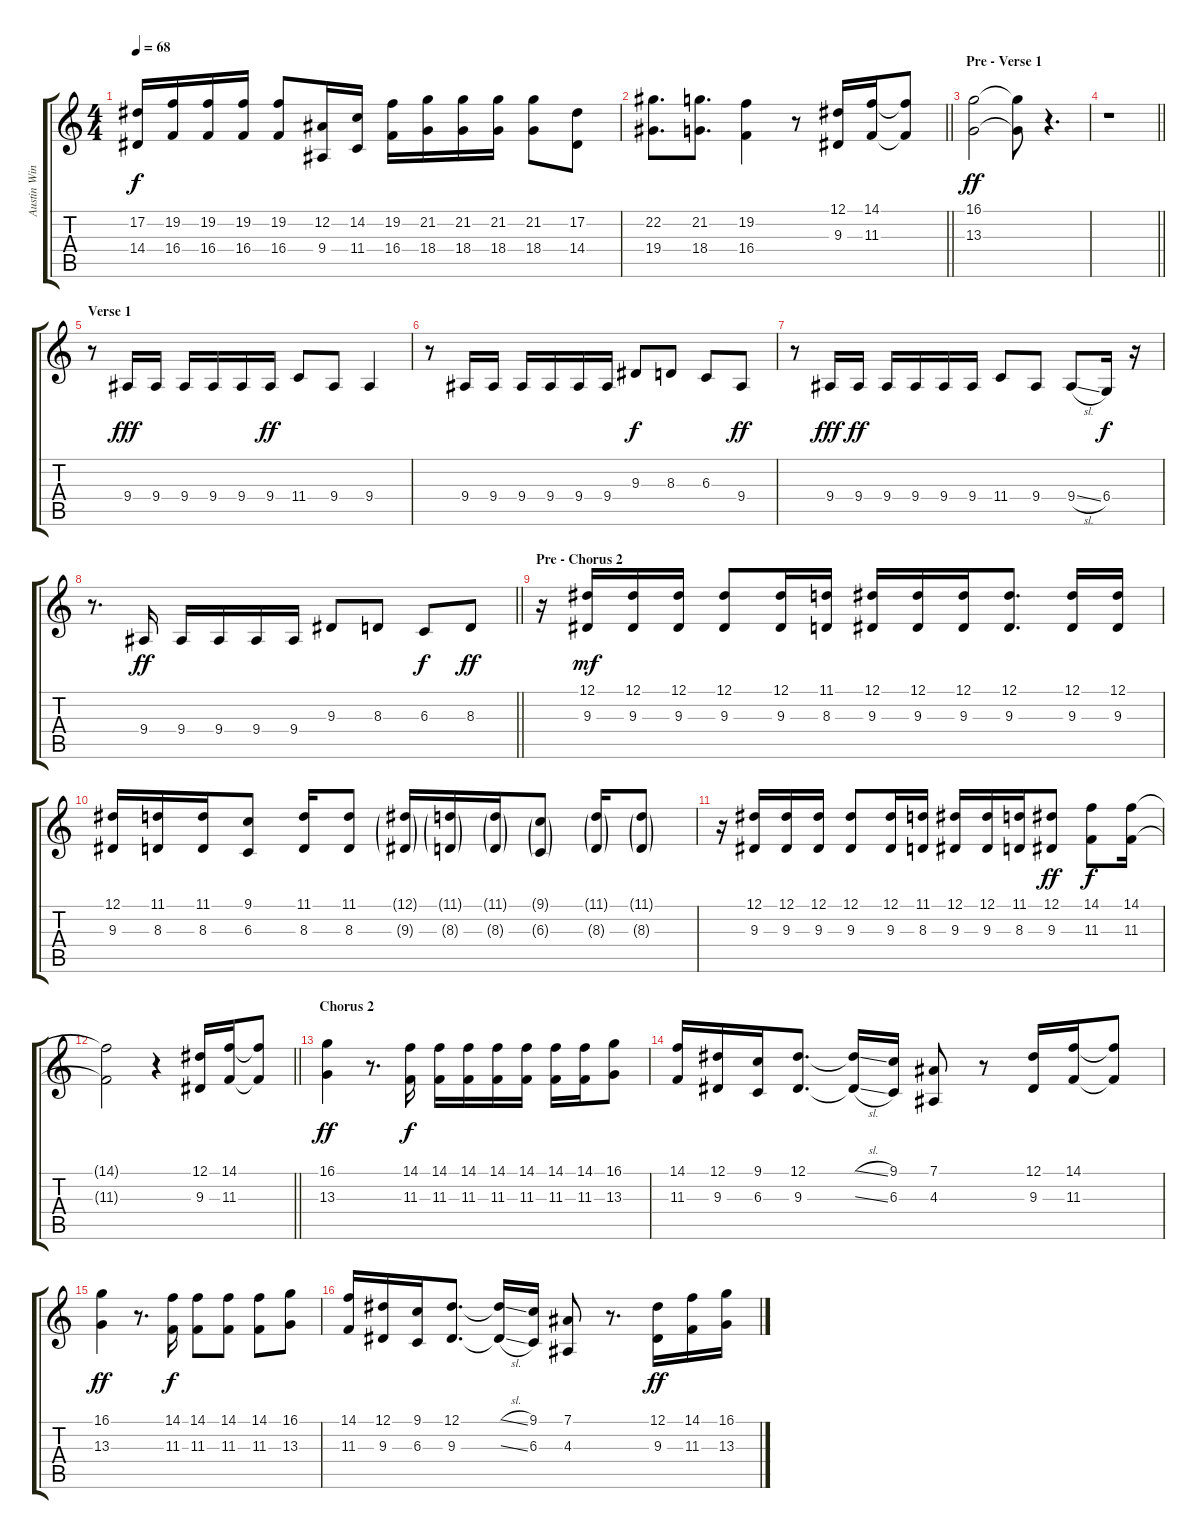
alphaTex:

\track ("Austin Winkler (Vocals)" "Austin Win") {instrument tremolostrings}
\staff {score tabs}
\tuning (Eb4 Bb3 Gb3 Db3 Ab2 Eb2) {hide}
\ts (4 4)
\tempo 68
\clef g2
\ks c
(17.2 14.4).16{dy f} (19.2 16.4).16 (19.2 16.4).16 (19.2 16.4).16 (19.2 16.4).8 (12.2 9.4).16 (14.2 11.4).16 (19.2 16.4).16 (21.2 18.4).16 (21.2 18.4).16 (21.2 18.4).16 (21.2 18.4).8 (17.2 14.4).8 |
\barLineRight lightlight
(22.2 19.4).8{d} (21.2 18.4).8{d} (19.2 16.4).4 r.8 (12.1 9.3).16 (14.1 11.3).16 (14.1{t} 11.3{t}).8 |
\section ("" "Pre - Verse 1")
(16.1 13.3).2{dy ff} (16.1{t} 13.3{t}).8 r.4{d} |
\barLineRight lightlight
r.1 |
\section ("" "Verse 1")
r.8 9.4.16{dy fff} 9.4.16 9.4.16 9.4.16 9.4.16 9.4.16{dy ff} 11.4.8 9.4.8 9.4.4 |
r.8 9.4.16 9.4.16 9.4.16 9.4.16 9.4.16 9.4.16 9.3.8{dy f} 8.3.8 6.3.8 9.4.8{dy ff} |
r.8 9.4.16{dy fff} 9.4.16{dy ff} 9.4.16 9.4.16 9.4.16 9.4.16 11.4.8 9.4.8 9.4{sl}.8 6.4.16{dy f} r.16 |
\barLineRight lightlight
r.8{d} 9.4.16{dy ff} 9.4.16 9.4.16 9.4.16 9.4.16 9.3.8 8.3.8 6.3.8{dy f} 8.3.8{dy ff} |
\section ("" "Pre - Chorus 2")
r.16 (12.1 9.3).16{dy mf} (12.1 9.3).16 (12.1 9.3).16 (12.1 9.3).8 (12.1 9.3).16 (11.1 8.3).16 (12.1 9.3).16 (12.1 9.3).16 (12.1 9.3).16 (12.1 9.3).8{d} (12.1 9.3).16 (12.1 9.3).16 |
(12.1 9.3).16 (11.1 8.3).16 (11.1 8.3).16 (9.1 6.3).8 (11.1 8.3).16 (11.1 8.3).8 (12.1{g} 9.3{g}).16 (11.1{g} 8.3{g}).16 (11.1{g} 8.3{g}).16 (9.1{g} 6.3{g}).8 (11.1{g} 8.3{g}).16 (11.1{g} 8.3{g}).8 |
r.16 (12.1 9.3).16 (12.1 9.3).16 (12.1 9.3).16 (12.1 9.3).8 (12.1 9.3).16 (11.1 8.3).16 (12.1 9.3).16 (12.1 9.3).16 (11.1 8.3).16 (12.1 9.3).8{dy ff} (14.1 11.3).8{dy f} (14.1 11.3).16 |
\barLineRight lightlight
(14.1{t} 11.3{t}).2 r.4 (12.1 9.3).16 (14.1 11.3).16 (14.1{t} 11.3{t}).8 |
\section ("" "Chorus 2")
(16.1 13.3).4{dy ff} r.8{d} (14.1 11.3).16{dy f} (14.1 11.3).16 (14.1 11.3).16 (14.1 11.3).16 (14.1 11.3).16 (14.1 11.3).16 (14.1 11.3).16 (16.1 13.3).8 |
(14.1 11.3).16 (12.1 9.3).16 (9.1 6.3).16 (12.1 9.3).8{d} (12.1{sl t} 9.3{sl t}).16 (9.1 6.3).16 (7.1 4.3).8 r.8 (12.1 9.3).16 (14.1 11.3).16 (14.1{t} 11.3{t}).8 |
(16.1 13.3).4{dy ff} r.8{d} (14.1 11.3).16{dy f} (14.1 11.3).8 (14.1 11.3).8 (14.1 11.3).8 (16.1 13.3).8 |
(14.1 11.3).16 (12.1 9.3).16 (9.1 6.3).16 (12.1 9.3).8{d} (12.1{sl t} 9.3{sl t}).16 (9.1 6.3).16 (7.1 4.3).8 r.8{d} (12.1 9.3).16{dy ff} (14.1 11.3).16 (16.1 13.3).16
